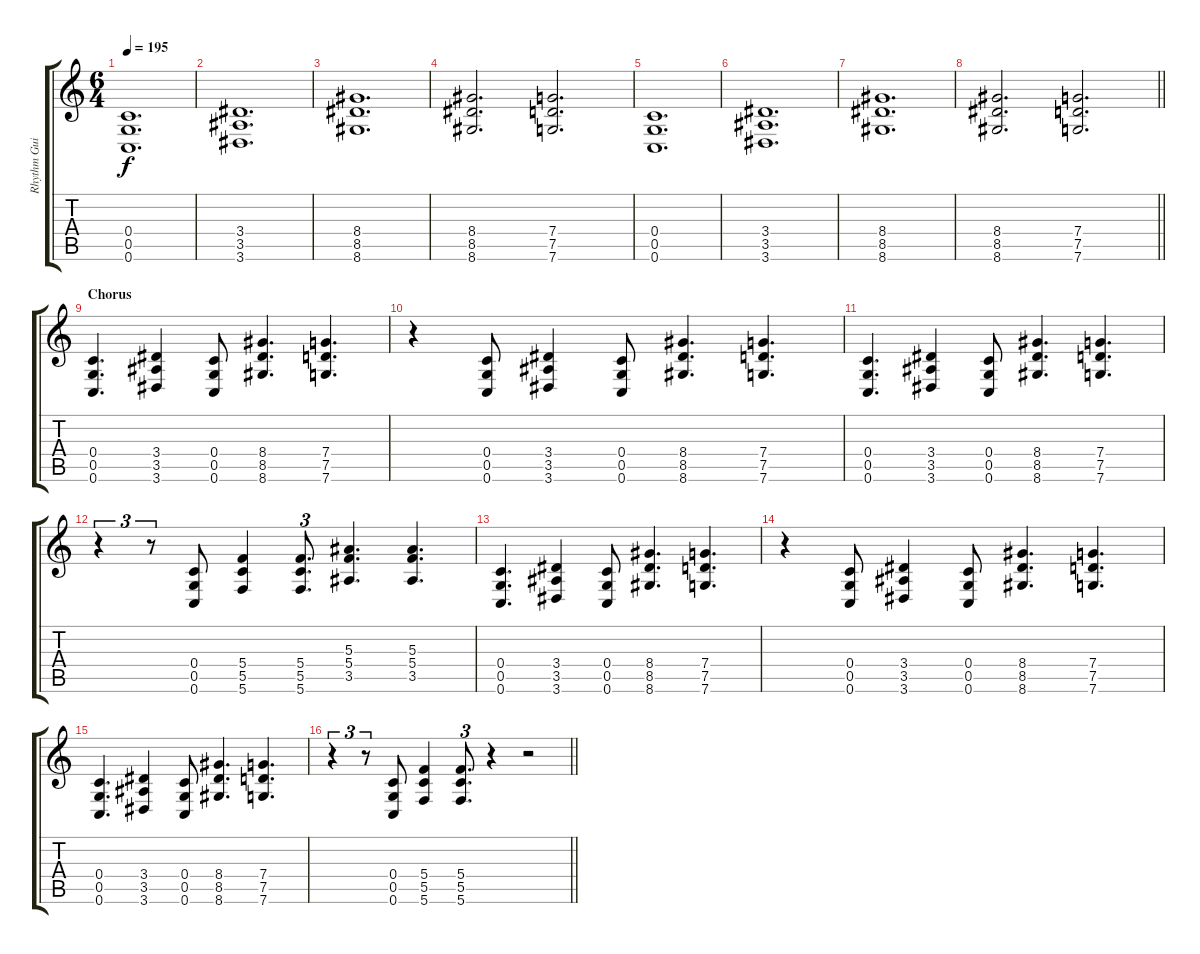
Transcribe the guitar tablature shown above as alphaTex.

\track ("Rhythm Guitar" "Rhythm Gui") {instrument distortionguitar}
\staff {score tabs}
\tuning (D4 A3 F3 C3 G2 C2) {hide}
\ts (6 4)
\tempo 195
\clef g2
\ks c
(0.4 0.5 0.6).1{d dy f} |
(3.4 3.5 3.6).1{d} |
(8.4 8.5 8.6).1{d} |
(8.4 8.5 8.6).2{d} (7.4 7.5 7.6).2{d} |
(0.4 0.5 0.6).1{d} |
(3.4 3.5 3.6).1{d} |
(8.4 8.5 8.6).1{d} |
\barLineRight lightlight
(8.4 8.5 8.6).2{d} (7.4 7.5 7.6).2{d} |
\section ("" "Chorus")
(0.4 0.5 0.6).4{d} (3.4 3.5 3.6).4 (0.4 0.5 0.6).8 (8.4 8.5 8.6).4{d} (7.4 7.5 7.6).4{d} |
r.4 (0.4 0.5 0.6).8 (3.4 3.5 3.6).4 (0.4 0.5 0.6).8 (8.4 8.5 8.6).4{d} (7.4 7.5 7.6).4{d} |
(0.4 0.5 0.6).4{d} (3.4 3.5 3.6).4 (0.4 0.5 0.6).8 (8.4 8.5 8.6).4{d} (7.4 7.5 7.6).4{d} |
r.4{tu (3 2)} r.8{tu (3 2)} (0.4 0.5 0.6).8 (5.4 5.5 5.6).4 (5.4 5.5 5.6).8{d tu (3 2)} (5.3 5.4 3.5).4{d} (5.3 5.4 3.5).4{d} |
(0.4 0.5 0.6).4{d} (3.4 3.5 3.6).4 (0.4 0.5 0.6).8 (8.4 8.5 8.6).4{d} (7.4 7.5 7.6).4{d} |
r.4 (0.4 0.5 0.6).8 (3.4 3.5 3.6).4 (0.4 0.5 0.6).8 (8.4 8.5 8.6).4{d} (7.4 7.5 7.6).4{d} |
(0.4 0.5 0.6).4{d} (3.4 3.5 3.6).4 (0.4 0.5 0.6).8 (8.4 8.5 8.6).4{d} (7.4 7.5 7.6).4{d} |
\barLineRight lightlight
r.4{tu (3 2)} r.8{tu (3 2)} (0.4 0.5 0.6).8 (5.4 5.5 5.6).4 (5.4 5.5 5.6).8{d tu (3 2)} r.4 r.2
